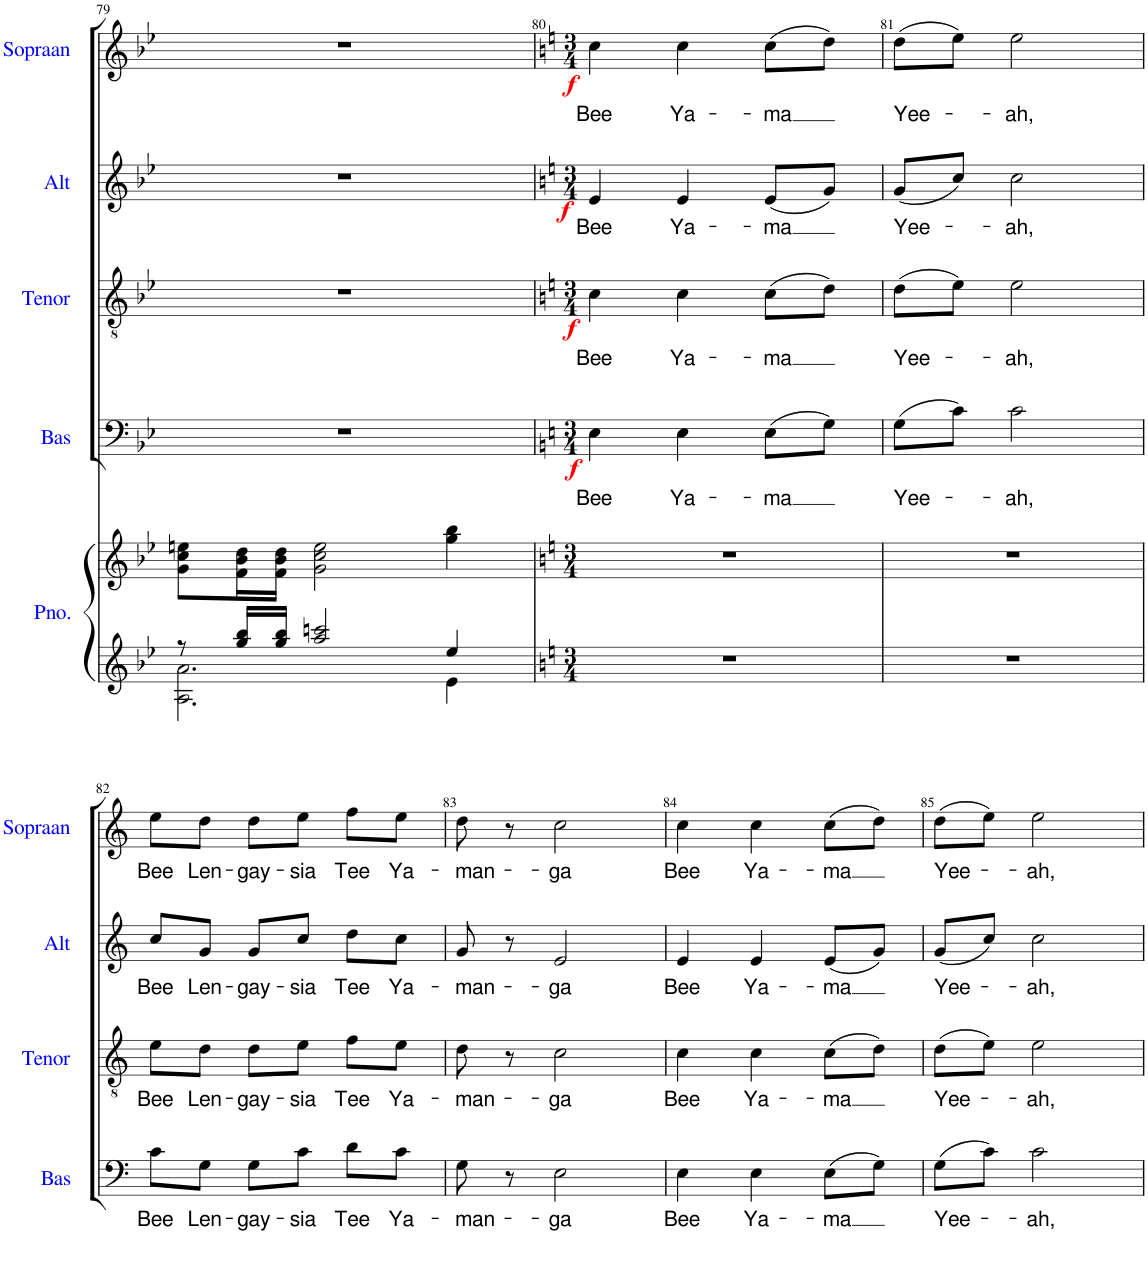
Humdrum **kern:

**kern	**kern	**kern	**text	**dynam	**kern	**text	**dynam	**kern	**text	**dynam	**kern	**text	**dynam
*part5	*part5	*part4	*part4	*part4	*part3	*part3	*part3	*part2	*part2	*part2	*part1	*part1	*part1
*staff6	*staff5	*staff4	*staff4	*staff4	*staff3	*staff3	*staff3	*staff2	*staff2	*staff2	*staff1	*staff1	*staff1
*I"Piano	*	*I"Bas	*	*	*I"Tenor	*	*	*I"Alt	*	*	*I"Sopraan	*	*
*I'Pno.	*	*I'Bas	*	*	*I'Tenor	*	*	*I'Alt	*	*	*I'Sopraan	*	*
!!LO:PB:g=z
*clefG2	*clefG2	*clefF4	*	*	*clefGv2	*	*	*clefG2	*	*	*clefG2	*	*
*k[b-e-]	*k[b-e-]	*k[b-e-]	*	*	*k[b-e-]	*	*	*k[b-e-]	*	*	*k[b-e-]	*	*
*M4/4	*M4/4	*M4/4	*	*	*M4/4	*	*	*M4/4	*	*	*M4/4	*	*
=79	=79	=79	=79	=79	=79	=79	=79	=79	=79	=79	=79	=79	=79
*^	*	*	*	*	*	*	*	*	*	*	*	*	*
8r	2.A\ 2.a\	8g\ 8cc\ 8een\L	1r	.	.	1r	.	.	1r	.	.	1r	.	.
16gg/ 16bb-/LL	.	16f\ 16b-\ 16dd\L	.	.	.	.	.	.	.	.	.	.	.	.
16gg/ 16bb-/JJ	.	16f\ 16b-\ 16dd\JJ	.	.	.	.	.	.	.	.	.	.	.	.
2aa/ 2cccn/	.	2g\ 2cc\ 2ee\	.	.	.	.	.	.	.	.	.	.	.	.
4ee-/	4e-\	4gg\ 4bb-\	.	.	.	.	.	.	.	.	.	.	.	.
*v	*v	*	*	*	*	*	*	*	*	*	*	*	*	*
=80	=80	=80	=80	=80	=80	=80	=80	=80	=80	=80	=80	=80	=80
*k[]	*k[]	*k[]	*	*	*k[]	*	*	*k[]	*	*	*k[]	*	*
*M3/4	*M3/4	*M3/4	*	*	*M3/4	*	*	*M3/4	*	*	*M3/4	*	*
*^	*	*	*	*	*	*	*	*	*	*	*	*	*
!	!	!	!	!LO:LY:b	!LO:DY:b	!	!LO:LY:b	!LO:DY:b	!	!LO:LY:b	!LO:DY:b	!	!LO:LY:b	!LO:DY:b
*v	*v	*	*	*	*	*	*	*	*	*	*	*	*	*
2.r	2.r	4E\	Bee	f	4c\	Bee	f	4e/	Bee	f	4cc\	Bee	f
!	!	!	!LO:LY:b	!	!	!LO:LY:b	!	!	!LO:LY:b	!	!	!LO:LY:b	!
.	.	4E\	Ya-	.	4c\	Ya-	.	4e/	Ya-	.	4cc\	Ya-	.
!	!	!	!LO:LY:b	!	!	!LO:LY:b	!	!	!LO:LY:b	!	!	!LO:LY:b	!
.	.	(8E\L	-ma	.	(8c\L	-ma	.	(8e/L	-ma	.	(8cc\L	-ma	.
.	.	8G\J)	.	.	8d\J)	.	.	8g/J)	.	.	8dd\J)	.	.
=81	=81	=81	=81	=81	=81	=81	=81	=81	=81	=81	=81	=81	=81
!	!	!	!LO:LY:b	!	!	!LO:LY:b	!	!	!LO:LY:b	!	!	!LO:LY:b	!
2.r	2.r	(8G\L	Yee-	.	(8d\L	Yee-	.	(8g/L	Yee-	.	(8dd\L	Yee-	.
.	.	8c\J)	.	.	8e\J)	.	.	8cc/J)	.	.	8ee\J)	.	.
!	!	!	!LO:LY:b	!	!	!LO:LY:b	!	!	!LO:LY:b	!	!	!LO:LY:b	!
.	.	2c\	-ah,	.	2e\	-ah,	.	2cc\	-ah,	.	2ee\	-ah,	.
!!LO:LB:g=z
=82	=82	=82	=82	=82	=82	=82	=82	=82	=82	=82	=82	=82	=82
!	!	!	!LO:LY:b	!	!	!LO:LY:b	!	!	!LO:LY:b	!	!	!LO:LY:b	!
2.r	2.r	8c\L	Bee	.	8e\L	Bee	.	8cc/L	Bee	.	8ee\L	Bee	.
!	!	!	!LO:LY:b	!	!	!LO:LY:b	!	!	!LO:LY:b	!	!	!LO:LY:b	!
.	.	8G\J	Len-	.	8d\J	Len-	.	8g/J	Len-	.	8dd\J	Len-	.
!	!	!	!LO:LY:b	!	!	!LO:LY:b	!	!	!LO:LY:b	!	!	!LO:LY:b	!
.	.	8G\L	-gay-	.	8d\L	-gay-	.	8g/L	-gay-	.	8dd\L	-gay-	.
!	!	!	!LO:LY:b	!	!	!LO:LY:b	!	!	!LO:LY:b	!	!	!LO:LY:b	!
.	.	8c\J	-sia	.	8e\J	-sia	.	8cc/J	-sia	.	8ee\J	-sia	.
!	!	!	!LO:LY:b	!	!	!LO:LY:b	!	!	!LO:LY:b	!	!	!LO:LY:b	!
.	.	8d\L	Tee	.	8f\L	Tee	.	8dd\L	Tee	.	8ff\L	Tee	.
!	!	!	!LO:LY:b	!	!	!LO:LY:b	!	!	!LO:LY:b	!	!	!LO:LY:b	!
.	.	8c\J	Ya-	.	8e\J	Ya-	.	8cc\J	Ya-	.	8ee\J	Ya-	.
=83	=83	=83	=83	=83	=83	=83	=83	=83	=83	=83	=83	=83	=83
!	!	!	!LO:LY:b	!	!	!LO:LY:b	!	!	!LO:LY:b	!	!	!LO:LY:b	!
2.r	2.r	8G\	-man-	.	8d\	-man-	.	8g/	-man-	.	8dd\	-man-	.
.	.	8r	.	.	8r	.	.	8r	.	.	8r	.	.
!	!	!	!LO:LY:b	!	!	!LO:LY:b	!	!	!LO:LY:b	!	!	!LO:LY:b	!
.	.	2E\	-ga	.	2c\	-ga	.	2e/	-ga	.	2cc\	-ga	.
=84	=84	=84	=84	=84	=84	=84	=84	=84	=84	=84	=84	=84	=84
!	!	!	!LO:LY:b	!	!	!LO:LY:b	!	!	!LO:LY:b	!	!	!LO:LY:b	!
2.r	2.r	4E\	Bee	.	4c\	Bee	.	4e/	Bee	.	4cc\	Bee	.
!	!	!	!LO:LY:b	!	!	!LO:LY:b	!	!	!LO:LY:b	!	!	!LO:LY:b	!
.	.	4E\	Ya-	.	4c\	Ya-	.	4e/	Ya-	.	4cc\	Ya-	.
!	!	!	!LO:LY:b	!	!	!LO:LY:b	!	!	!LO:LY:b	!	!	!LO:LY:b	!
.	.	(8E\L	-ma	.	(8c\L	-ma	.	(8e/L	-ma	.	(8cc\L	-ma	.
.	.	8G\J)	.	.	8d\J)	.	.	8g/J)	.	.	8dd\J)	.	.
=85	=85	=85	=85	=85	=85	=85	=85	=85	=85	=85	=85	=85	=85
!	!	!	!LO:LY:b	!	!	!LO:LY:b	!	!	!LO:LY:b	!	!	!LO:LY:b	!
2.r	2.r	(8G\L	Yee-	.	(8d\L	Yee-	.	(8g/L	Yee-	.	(8dd\L	Yee-	.
.	.	8c\J)	.	.	8e\J)	.	.	8cc/J)	.	.	8ee\J)	.	.
!	!	!	!LO:LY:b	!	!	!LO:LY:b	!	!	!LO:LY:b	!	!	!LO:LY:b	!
.	.	2c\	-ah,	.	2e\	-ah,	.	2cc\	-ah,	.	2ee\	-ah,	.
=	=	=	=	=	=	=	=	=	=	=	=	=	=
*-	*-	*-	*-	*-	*-	*-	*-	*-	*-	*-	*-	*-	*-
